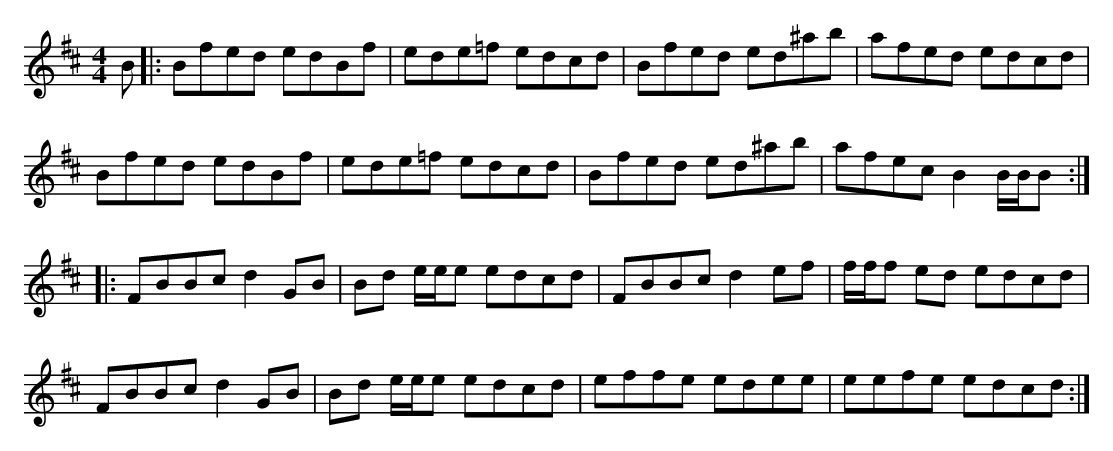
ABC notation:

X:1
M:4/4
K:Bmin
B|:Bfed edBf|ede=f edcd|Bfed ed^ab|afed edcd|
Bfed edBf|ede=f edcd|Bfed ed^ab|afec B2 B/B/B:|
|:FBBc d2GB|Bd e/e/e edcd|FBBc d2ef|f/f/f ed edcd|
FBBc d2GB|Bd e/e/e edcd|effe edee|eefe edcd:|
